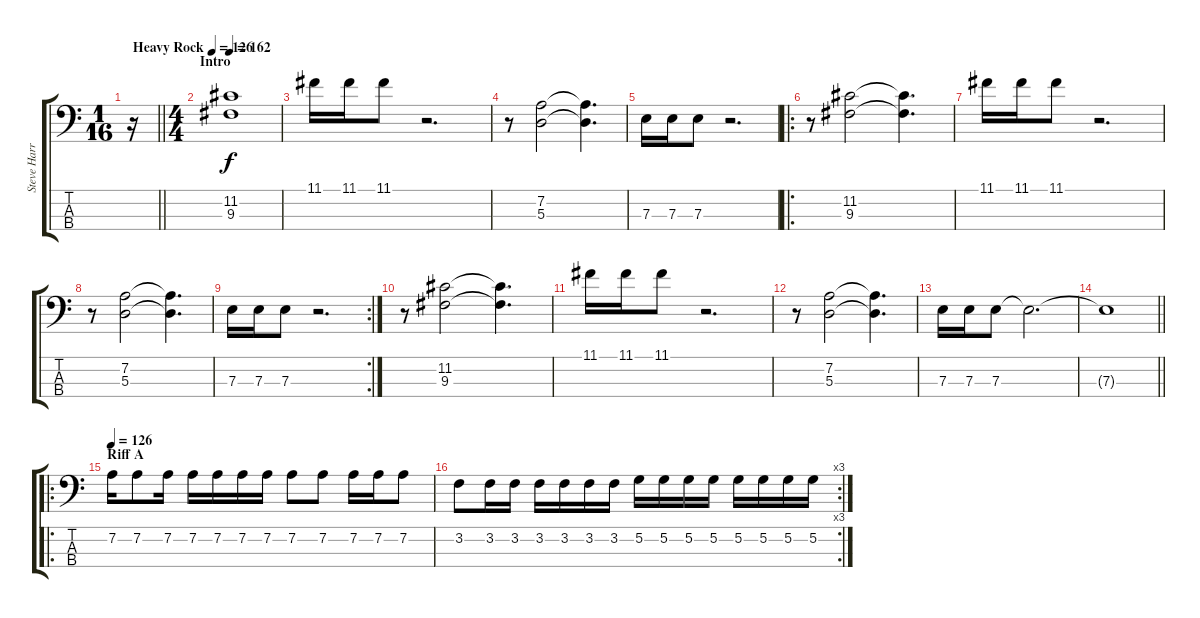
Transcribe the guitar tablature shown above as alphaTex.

\track ("Steve Harris" "Steve Harr") {instrument electricbassfinger}
\staff {score tabs}
\tuning (G2 D2 A1 E1) {hide}
\ts (1 16)
\tempo (126 "Heavy Rock")
\clef f4
\barLineRight lightlight
\ks c
r.16{dy f instrument electricbassfinger} |
\ts (4 4)
\section ("" "Intro")
\tempo 162
(11.2 9.3).1 |
11.1.16 11.1.16 11.1.8 r.2{d} |
r.8 (7.2 5.3).2 (7.2{t} 5.3{t}).4{d} |
7.3.16 7.3.16 7.3.8 r.2{d} |
\ro
r.8 (11.2 9.3).2 (11.2{t} 9.3{t}).4{d} |
11.1.16 11.1.16 11.1.8 r.2{d} |
r.8 (7.2 5.3).2 (7.2{t} 5.3{t}).4{d} |
\rc 2
7.3.16 7.3.16 7.3.8 r.2{d} |
r.8 (11.2 9.3).2 (11.2{t} 9.3{t}).4{d} |
11.1.16 11.1.16 11.1.8 r.2{d} |
r.8 (7.2 5.3).2 (7.2{t} 5.3{t}).4{d} |
7.3.16 7.3.16 7.3.8 7.3{t}.2{d} |
\barLineRight lightlight
7.3{t}.1 |
\ro
\section ("" "Riff A")
\tempo 126
7.2.16 7.2.8 7.2.16 7.2.16 7.2.16 7.2.16 7.2.16 7.2.8 7.2.8 7.2.16 7.2.16 7.2.8 |
\rc 3
3.2.8 3.2.16 3.2.16 3.2.16 3.2.16 3.2.16 3.2.16 5.2.16 5.2.16 5.2.16 5.2.16 5.2.16 5.2.16 5.2.16 5.2.16
